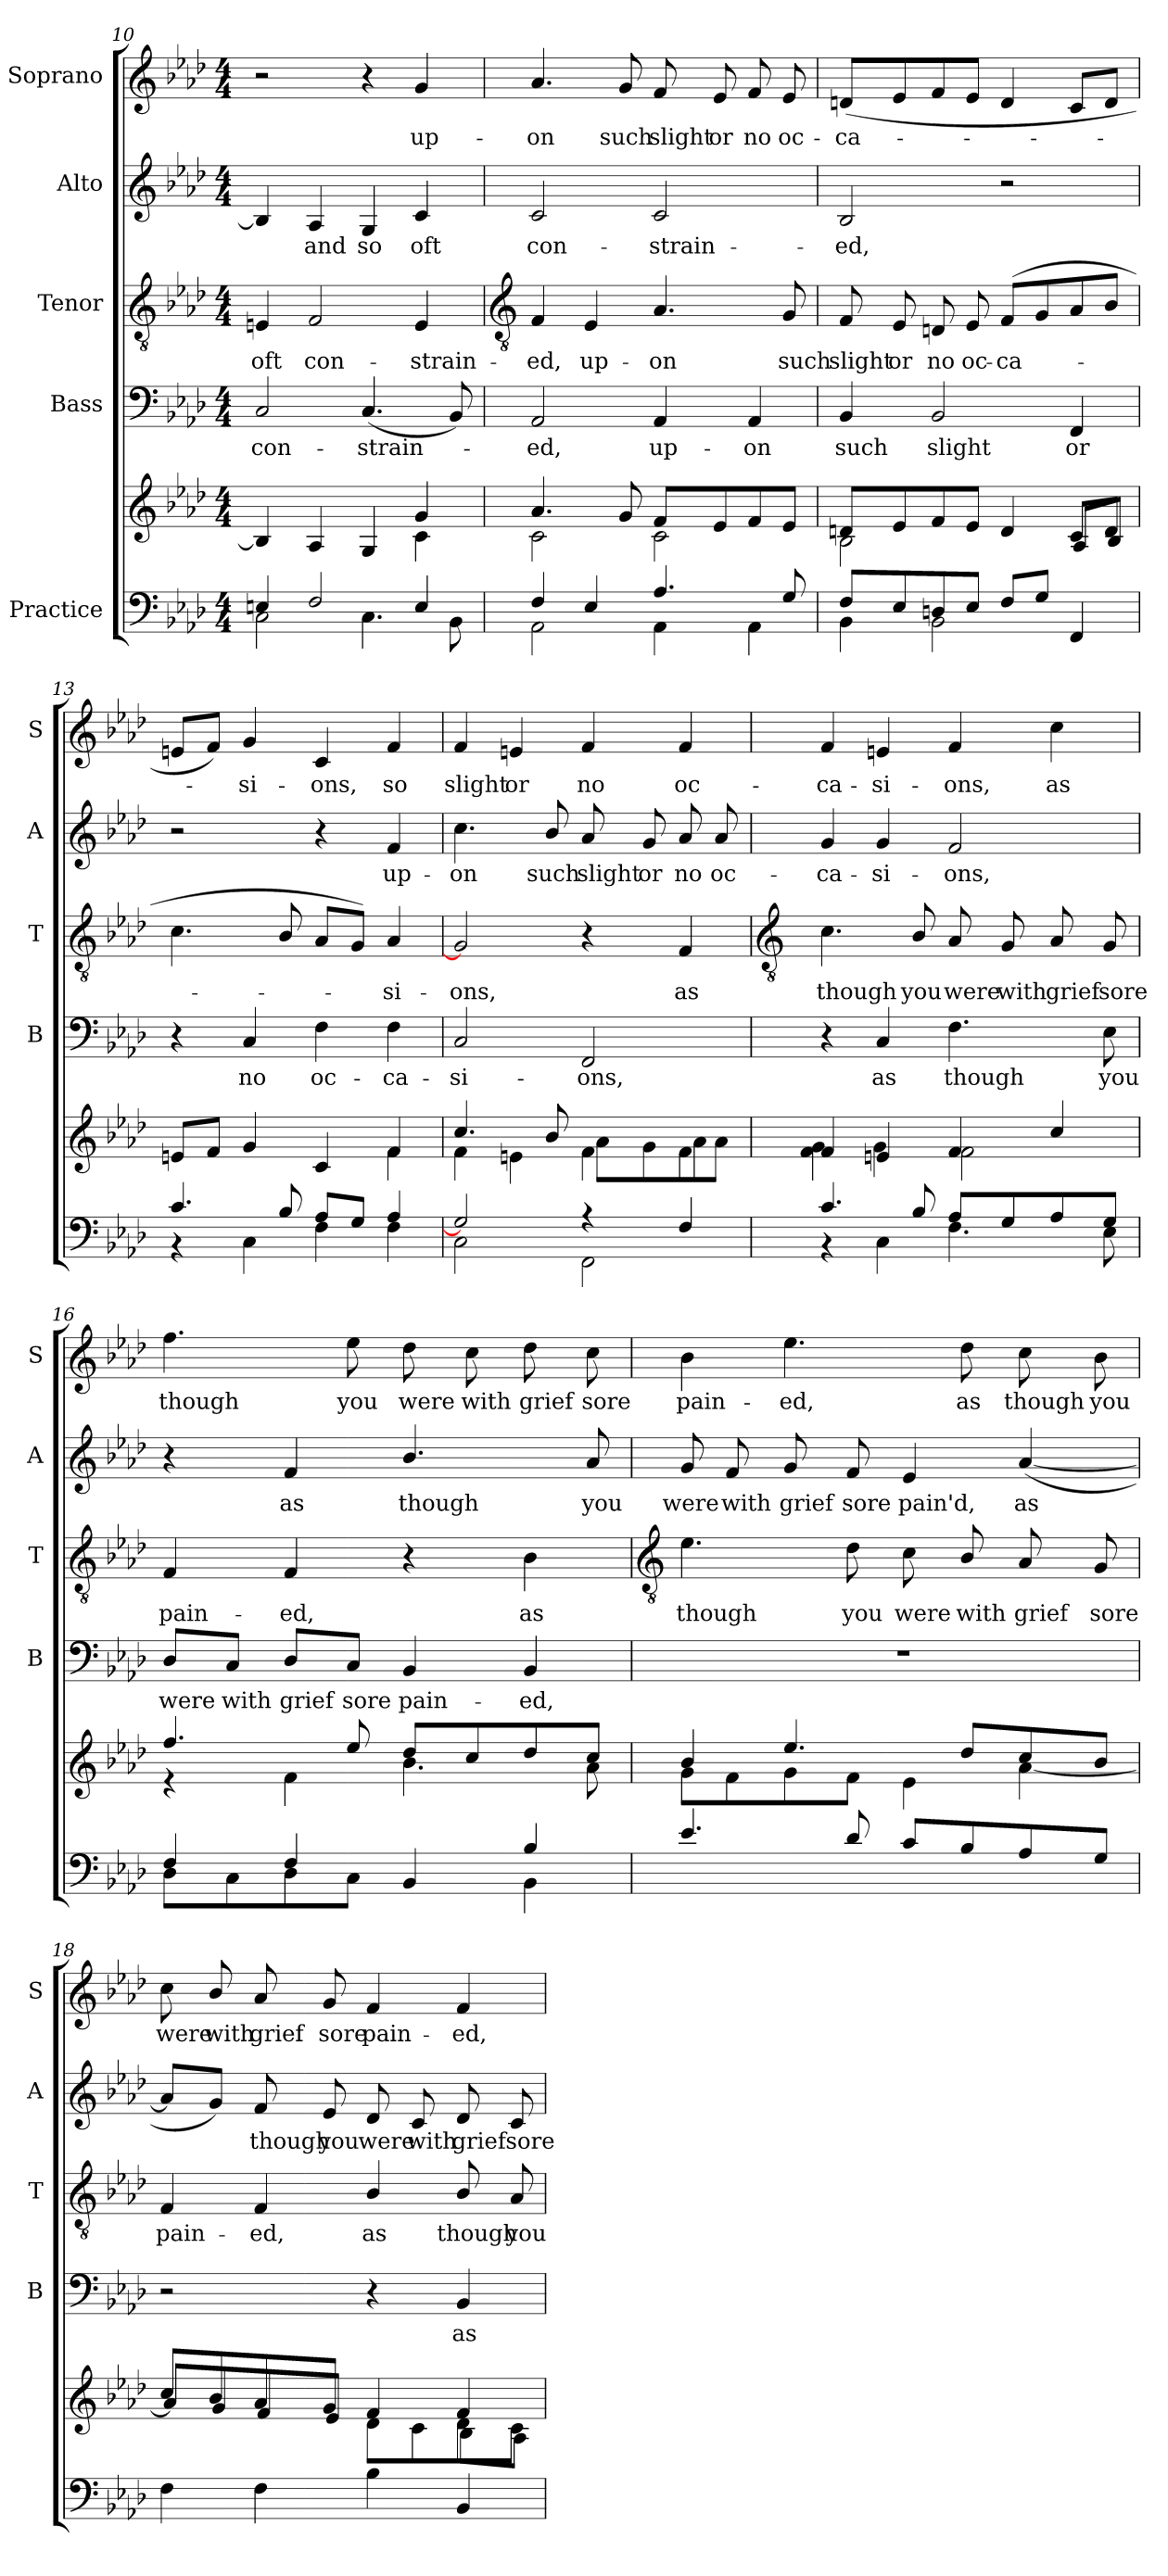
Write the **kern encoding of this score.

**kern	**kern	**kern	**text	**kern	**text	**kern	**text	**kern	**text
*part5	*part5	*part4	*part4	*part3	*part3	*part2	*part2	*part1	*part1
*staff6	*staff5	*staff4	*staff4	*staff3	*staff3	*staff2	*staff2	*staff1	*staff1
*I"Practice	*	*I"Bass	*	*I"Tenor	*	*I"Alto	*	*I"Soprano	*
*	*	*I'B	*	*I'T	*	*I'A	*	*I'S	*
*clefF4	*clefG2	*clefF4	*	*clefGv2	*	*clefG2	*	*clefG2	*
*k[b-e-a-d-]	*k[b-e-a-d-]	*k[b-e-a-d-]	*	*k[b-e-a-d-]	*	*k[b-e-a-d-]	*	*k[b-e-a-d-]	*
*A-:	*A-:	*A-:	*	*A-:	*	*A-:	*	*A-:	*
*M4/4	*M4/4	*M4/4	*	*M4/4	*	*M4/4	*	*M4/4	*
=10	=10	=10	=10	=10	=10	=10	=10	=10	=10
*^	*^	*	*	*	*	*	*	*	*
!	!	!	!	!	!LO:LY:b	!	!LO:LY:b	!	!	!	!
4En/	2C\	2ryy	4B-]	2C	con-	4En	oft	4B-]	.	2r	.
!	!	!	!	!	!	!	!LO:LY:b	!	!LO:LY:b	!	!
2F/	.	.	4A-	.	.	2F	con-	4A-	and	.	.
!	!	!	!	!	!LO:LY:b	!	!	!	!LO:LY:b	!	!
.	4.C\	4ryy	4G	(<4.C	-strain-	.	.	4G	so	4r	.
!	!	!	!	!	!	!	!LO:LY:b	!	!LO:LY:b	!	!LO:LY:b
4E/	.	4g	4c	.	.	4E	-strain-	4c	oft	4g	up-
.	8BB-\	.	.	8BB-)	.	.	.	.	.	.	.
!!LO:LB:g=z
=11	=11	=11	=11	=11	=11	=11	=11	=11	=11	=11	=11
*	*	*	*	*	*	*clefGv2	*	*	*	*	*
!	!	!	!	!	!LO:LY:b	!	!LO:LY:b	!	!LO:LY:b	!	!LO:LY:b
4F/	2AA-\	4.a-	2c\	2AA-	ed,	4F	-ed,	2c	con-	4.a-	-on
!	!	!	!	!	!	!	!LO:LY:b	!	!	!	!
4E-/	.	.	.	.	.	4E-	up-	.	.	.	.
!	!	!	!	!	!	!	!	!	!	!	!LO:LY:b
.	.	8g	.	.	.	.	.	.	.	8g	such
!	!	!	!	!	!LO:LY:b	!	!LO:LY:b	!	!LO:LY:b	!	!LO:LY:b
4.A-/	4AA-\	8fL	2c\	4AA-	up-	4.A-	-on	2c	-strain-	8f	slight
!	!	!	!	!	!	!	!	!	!	!	!LO:LY:b
.	.	8e-	.	.	.	.	.	.	.	8e-	or
!	!	!	!	!	!LO:LY:b	!	!	!	!	!	!LO:LY:b
.	4AA-\	8f	.	4AA-	-on	.	.	.	.	8f	no
!	!	!	!	!	!	!	!LO:LY:b	!	!	!	!LO:LY:b
8G/	.	8e-J	.	.	.	8G	such	.	.	8e-	oc-
=12	=12	=12	=12	=12	=12	=12	=12	=12	=12	=12	=12
*	*	*	*^	*	*	*	*	*	*	*	*
!	!	!	!	!	!	!LO:LY:b	!	!LO:LY:b	!	!LO:LY:b	!	!LO:LY:b
8F/L	4BB-\	8dnL	2B-\	2.ryy	4BB-	such	8F	slight	2B-	-ed,	(<8dnL	-ca-
!	!	!	!	!	!	!	!	!LO:LY:b	!	!	!	!
8E-/	.	8e-	.	.	.	.	8E-	or	.	.	8e-	.
!	!	!	!	!	!	!LO:LY:b	!	!LO:LY:b	!	!	!	!
8Dn/	2BB-\	8f	.	.	2BB-	slight	8Dn	no	.	.	8f	.
!	!	!	!	!	!	!	!	!LO:LY:b	!	!	!	!
8E-/J	.	8e-J	.	.	.	.	8E-	oc-	.	.	8e-J	.
!	!	!	!	!	!	!	!	!LO:LY:b	!	!	!	!
8F/L	.	4d	2ryy	.	.	.	(<8FL	-ca-	2r	.	4d	.
8G/J	.	.	.	.	.	.	8G	.	.	.	.	.
!	!	!	!	!	!	!LO:LY:b	!	!	!	!	!	!
4ryy	4FF	8cL	.	8A-L	4FF	or	8A-	.	.	.	8cL	.
.	.	8dJ	.	8B-J	.	.	8B-J	.	.	.	8dJ	.
*	*	*	*v	*v	*	*	*	*	*	*	*	*
=13	=13	=13	=13	=13	=13	=13	=13	=13	=13	=13	=13
4.c/	4r	8enL	2ryy	4r	.	4.c	.	2r	.	8enL	.
.	.	8fJ	.	.	.	.	.	.	.	8fJ)	.
!	!	!	!	!	!LO:LY:b	!	!	!	!	!	!LO:LY:b
.	4C\	4g	.	4C	no	.	.	.	.	4g	si-
8B-/	.	.	.	.	.	8B-/	.	.	.	.	.
!	!	!	!	!	!LO:LY:b	!	!	!	!	!	!LO:LY:b
8A-/L	4F	4c	4ryy	4F	oc-	8A-L	.	4r	.	4c	-ons,
8G/J	.	.	.	.	.	8GJ)	.	.	.	.	.
!	!	!	!	!	!LO:LY:b	!	!LO:LY:b	!	!LO:LY:b	!	!LO:LY:b
4A-	4F	4f	4f	4F	-ca-	4A-	-si-	4f	up-	4f	so
=14	=14	=14	=14	=14	=14	=14	=14	=14	=14	=14	=14
!	!	!	!	!	!LO:LY:b	!	!LO:LY:b	!	!LO:LY:b	!	!LO:LY:b
2G]	2C\	4f\	4.cc/	2C	-si-	2G]	-ons,	4.cc	-on	4f	slight
!	!	!	!	!	!	!	!	!	!	!	!LO:LY:b
.	.	4en\	.	.	.	.	.	.	.	4en	or
!	!	!	!	!	!	!	!	!	!LO:LY:b	!	!
.	.	.	8b-/	.	.	.	.	8b-/	such	.	.
!	!	!	!	!	!LO:LY:b	!	!	!	!LO:LY:b	!	!LO:LY:b
4r	2FF\	4f\	8a-L	2FF	-ons,	4r	.	8a-	slight	4f	no
!	!	!	!	!	!	!	!	!	!LO:LY:b	!	!
.	.	.	8g	.	.	.	.	8g	or	.	.
!	!	!	!	!	!	!	!LO:LY:b	!	!LO:LY:b	!	!LO:LY:b
4F/	.	4f\	8a-	.	.	4F	as	8a-	no	4f	oc-
!	!	!	!	!	!	!	!	!	!LO:LY:b	!	!
.	.	.	8a-J	.	.	.	.	8a-	oc-	.	.
!!LO:LB:g=z
=15	=15	=15	=15	=15	=15	=15	=15	=15	=15	=15	=15
*	*	*	*	*	*	*clefGv2	*	*	*	*	*
!	!	!	!	!	!	!	!LO:LY:b	!	!LO:LY:b	!	!LO:LY:b
4.c/	4r	4f	4f 4g	4r	.	4.c	though	4g	-ca-	4f	-ca-
!	!	!	!	!	!LO:LY:b	!	!	!	!LO:LY:b	!	!LO:LY:b
.	4C\	4en	4g	4C	as	.	.	4g	-si-	4en	-si-
!	!	!	!	!	!	!	!LO:LY:b	!	!	!	!
8B-/	.	.	.	.	.	8B-/	you	.	.	.	.
!	!	!	!	!	!LO:LY:b	!	!LO:LY:b	!	!LO:LY:b	!	!LO:LY:b
8A-/L	4.F	4f	2f\	4.F	though	8A-	were	2f	-ons,	4f	-ons,
!	!	!	!	!	!	!	!LO:LY:b	!	!	!	!
8G/	.	.	.	.	.	8G	with	.	.	.	.
!	!	!	!	!	!	!	!LO:LY:b	!	!	!	!LO:LY:b
8A-/	.	4cc	.	.	.	8A-	grief	.	.	4cc	as
!	!	!	!	!	!LO:LY:b	!	!LO:LY:b	!	!	!	!
8G/J	8E-	.	.	8E-	you	8G	sore	.	.	.	.
=16	=16	=16	=16	=16	=16	=16	=16	=16	=16	=16	=16
!	!	!	!	!	!LO:LY:b	!	!LO:LY:b	!	!	!	!LO:LY:b
4F/	8D-\L	4.ff/	4r	8D-/L	were	4F	pain-	4r	.	4.ff	though
!	!	!	!	!	!LO:LY:b	!	!	!	!	!	!
.	8C\	.	.	8C/J	with	.	.	.	.	.	.
!	!	!	!	!	!LO:LY:b	!	!LO:LY:b	!	!LO:LY:b	!	!
4F/	8D-\	.	4f\	8D-/L	grief	4F	-ed,	4f	as	.	.
!	!	!	!	!	!LO:LY:b	!	!	!	!	!	!LO:LY:b
.	8C\J	8ee-/	.	8C/J	sore	.	.	.	.	8ee-	you
!	!	!	!	!	!LO:LY:b	!	!	!	!LO:LY:b	!	!LO:LY:b
4ryy	4BB-	8dd-/L	4.b-\	4BB-	pain-	4r	.	4.b-/	though	8dd-	were
!	!	!	!	!	!	!	!	!	!	!	!LO:LY:b
.	.	8cc/	.	.	.	.	.	.	.	8cc	with
!	!	!	!	!	!LO:LY:b	!	!LO:LY:b	!	!	!	!LO:LY:b
4B-	4BB-\	8dd-/	.	4BB-	-ed,	4B-	as	.	.	8dd-	grief
!	!	!	!	!	!	!	!	!	!LO:LY:b	!	!LO:LY:b
.	.	8cc/J	8a-\	.	.	.	.	8a-	you	8cc	sore
!!LO:LB:g=z
=17	=17	=17	=17	=17	=17	=17	=17	=17	=17	=17	=17
*	*	*	*	*	*	*clefGv2	*	*	*	*	*
!	!	!	!	!	!	!	!LO:LY:b	!	!LO:LY:b	!	!LO:LY:b
4.e-	1ryy	4b-/	8g\L	1r	.	4.e-	though	8g	were	4b-	pain-
!	!	!	!	!	!	!	!	!	!LO:LY:b	!	!
.	.	.	8f\	.	.	.	.	8f	with	.	.
!	!	!	!	!	!	!	!	!	!LO:LY:b	!	!LO:LY:b
.	.	4.ee-/	8g\	.	.	.	.	8g	grief	4.ee-	-ed,
!	!	!	!	!	!	!	!LO:LY:b	!	!LO:LY:b	!	!
8d-	.	.	8f\J	.	.	8d-	you	8f	sore	.	.
!	!	!	!	!	!	!	!LO:LY:b	!	!LO:LY:b	!	!
8cL	.	.	4e-\	.	.	8c	were	4e-	pain'd,	.	.
!	!	!	!	!	!	!	!LO:LY:b	!	!	!	!LO:LY:b
8B-/	.	8dd-/L	.	.	.	8B-/	with	.	.	8dd-	as
!	!	!	!	!	!	!	!LO:LY:b	!	!LO:LY:b	!	!LO:LY:b
8A-	.	8cc/	[4a-\	.	.	8A-	grief	(<[4a-	as	8cc	though
!	!	!	!	!	!	!	!LO:LY:b	!	!	!	!LO:LY:b
8GJ	.	8b-/J	.	.	.	8G	sore	.	.	8b-	you
=18	=18	=18	=18	=18	=18	=18	=18	=18	=18	=18	=18
*	*	*	*^	*	*	*	*	*	*	*	*
!	!	!	!	!	!	!	!	!LO:LY:b	!	!	!	!LO:LY:b
4F	2ryy	8ccL	8a-/L]	2.ryy	2r	.	4F	pain-	8a-L]	.	8cc	were
!	!	!	!	!	!	!	!	!	!	!	!	!LO:LY:b
.	.	8b-/	8g/	.	.	.	.	.	8gJ)	.	8b-/	with
!	!	!	!	!	!	!	!	!LO:LY:b	!	!LO:LY:b	!	!LO:LY:b
4F	.	8a-	8f/	.	.	.	4F	-ed,	8f	though	8a-	grief
!	!	!	!	!	!	!	!	!	!	!LO:LY:b	!	!LO:LY:b
.	.	8gJ	8e-/J	.	.	.	.	.	8e-	you	8g	sore
!	!	!	!	!	!	!	!	!LO:LY:b	!	!LO:LY:b	!	!LO:LY:b
4B-\	4ryy	4f	8d-\L	.	4r	.	4B-/	as	8d-	were	4f	pain-
!	!	!	!	!	!	!	!	!	!	!LO:LY:b	!	!
.	.	.	8c\	.	.	.	.	.	8c	with	.	.
!	!	!	!	!	!	!LO:LY:b	!	!LO:LY:b	!	!LO:LY:b	!	!LO:LY:b
4ryy	4BB-	4f	8d-\	8B-\L	4BB-	as	8B-/	though	8d-	grief	4f	-ed,
!	!	!	!	!	!	!	!	!LO:LY:b	!	!LO:LY:b	!	!
.	.	.	8c\J	8A-\J	.	.	8A-	you	8c	sore	.	.
*v	*v	*	*	*	*	*	*	*	*	*	*	*
*	*v	*v	*v	*	*	*	*	*	*	*	*
=	=	=	=	=	=	=	=	=	=
*-	*-	*-	*-	*-	*-	*-	*-	*-	*-
